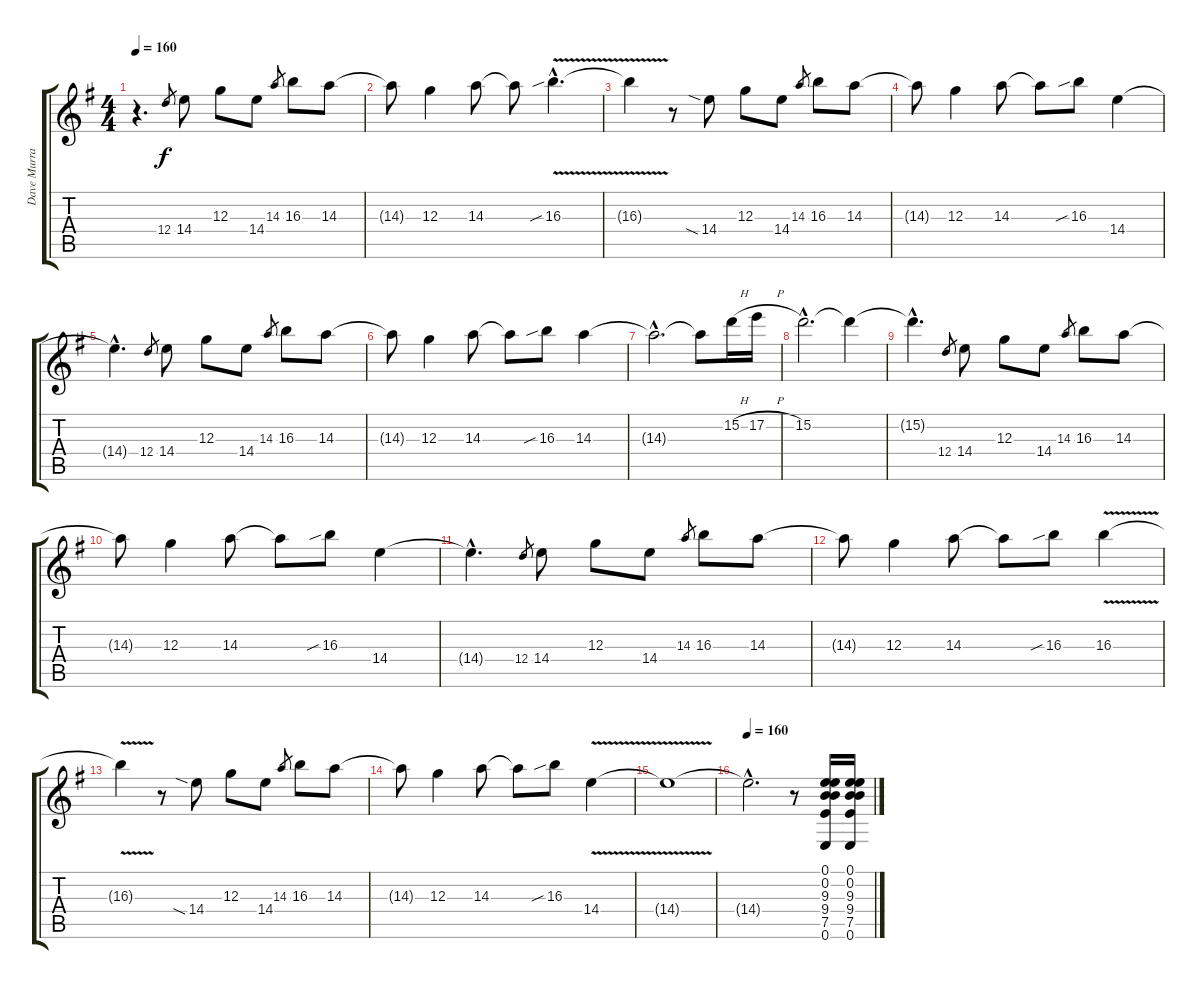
\track ("Dave Murray" "Dave Murra") {instrument distortionguitar}
\staff {score tabs}
\tuning (E4 B3 G3 D3 A2 E2) {hide}
\ts (4 4)
\tempo 160
\tempo 135
\tempo 160
\clef g2
\ks g
r.4{d dy f instrument distortionguitar} 12.4.8{gr} 14.4.8 12.3.8 14.4.8 14.3.8{gr} 16.3.8 14.3.8 |
14.3{t}.8 12.3.4 14.3.8 14.3{t}.8 16.3{v sib hac}.4{d} |
16.3{t}.4 r.8 14.4{sia}.8 12.3.8 14.4.8 14.3.8{gr} 16.3.8 14.3.8 |
14.3{t}.8 12.3.4 14.3.8 14.3{t}.8 16.3{sib}.8 14.4.4 |
14.4{hac t}.4{d} 12.4.8{gr} 14.4.8 12.3.8 14.4.8 14.3.8{gr} 16.3.8 14.3.8 |
14.3{t}.8 12.3.4 14.3.8 14.3{t}.8 16.3{sib}.8 14.3.4 |
14.3{hac t}.2{d} 14.3{t}.8 15.2{h}.16 17.2{h}.16 |
15.2{hac}.2{d} 15.2{t}.4 |
15.2{hac t}.4{d} 12.4.8{gr} 14.4.8 12.3.8 14.4.8 14.3.8{gr} 16.3.8 14.3.8 |
14.3{t}.8 12.3.4 14.3.8 14.3{t}.8 16.3{sib}.8 14.4.4 |
14.4{hac t}.4{d} 12.4.8{gr} 14.4.8 12.3.8 14.4.8 14.3.8{gr} 16.3.8 14.3.8 |
14.3{t}.8 12.3.4 14.3.8 14.3{t}.8 16.3{sib}.8 16.3{v}.4 |
16.3{t}.4 r.8 14.4{sia}.8 12.3.8 14.4.8 14.3.8{gr} 16.3.8 14.3.8 |
14.3{t}.8 12.3.4 14.3.8 14.3{t}.8 16.3{sib}.8 14.4{v}.4 |
14.4{t}.1 |
\tempo 160
14.4{hac t}.2{d} r.8 (0.1 0.2 9.3 9.4 7.5 0.6).16 (0.1 0.2 9.3 9.4 7.5 0.6).16
